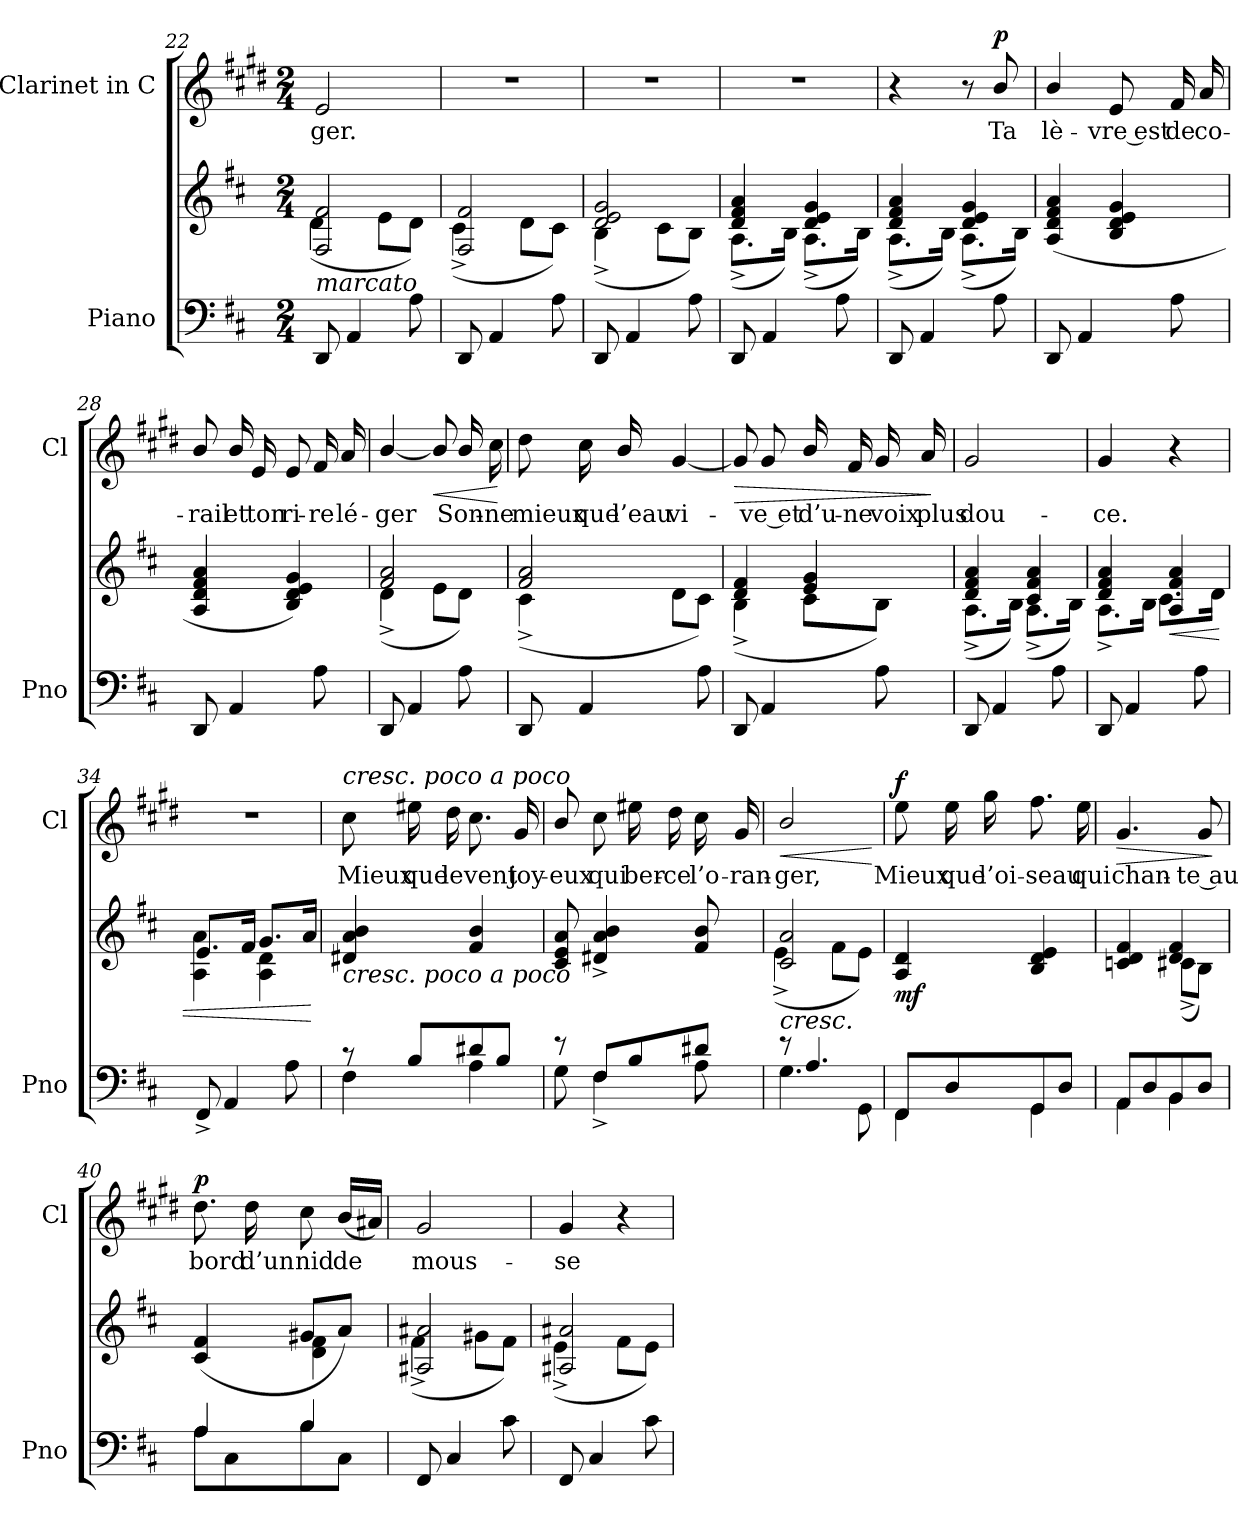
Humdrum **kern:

**kern	**kern	**dynam	**kern	**text	**dynam
*part2	*part2	*part2	*part1	*part1	*part1
*staff3	*staff2	*staff2/3	*staff1	*staff1	*staff1
*I"Piano	*	*	*I"Clarinet in C	*	*
*I'Pno	*	*	*I'Cl	*	*
*clefF4	*clefG2	*	*clefG2	*	*
*	*	*	*ITrd1c2	*	*
*k[f#c#]	*k[f#c#]	*	*k[f#c#]	*	*
*M2/4	*M2/4	*	*M2/4	*	*
=22	=22	=22	=22	=22	=22
*	*^	*	*	*	*
!	!LO:TX:b:i:t=marcato	!	!	!	!	!
!	!	!	!LO:DY:b=2	!	!LO:LY:b	!
!	!	!	!LO:DY:n=1:b	!	!	!
!	!	!	!LO:DY:n=2:a	!	!	!
8DD/	2F#/ 2f#/	(4d\	p mf p	2d/	-ger.	.
4AA/	.	.	.	.	.	.
.	.	8e\L	.	.	.	.
8A\	.	8d\J)	.	.	.	.
=23	=23	=23	=23	=23	=23	=23
8DD/	2F#/ 2f#/	(4c#^\	.	2r	.	.
4AA/	.	.	.	.	.	.
.	.	8d\L	.	.	.	.
8A\	.	8c#\J)	.	.	.	.
!!LO:LB:g=z
=24	=24	=24	=24	=24	=24	=24
8DD/	2d/ 2e/ 2g/	(4B^\	.	2r	.	.
4AA/	.	.	.	.	.	.
.	.	8c#\L	.	.	.	.
8A\	.	8B\J)	.	.	.	.
=25	=25	=25	=25	=25	=25	=25
8DD/	4d/ 4f#/ 4a/	(8.A^\L	.	2r	.	.
4AA/	.	.	.	.	.	.
.	.	16B\Jk)	.	.	.	.
.	4d/ 4e/ 4g/	(8.A^\L	.	.	.	.
8A\	.	.	.	.	.	.
.	.	16B\Jk)	.	.	.	.
=26	=26	=26	=26	=26	=26	=26
8DD/	4d/ 4f#/ 4a/	(8.A^\L	.	4r	.	.
4AA/	.	.	.	.	.	.
.	.	16B\Jk)	.	.	.	.
.	4d/ 4e/ 4g/	(8.A^\L	.	8r	.	.
!	!	!	!	!	!LO:LY:b	!LO:DY:a
8A\	.	.	.	8a/	Ta	p
.	.	16B\Jk)	.	.	.	.
=27	=27	=27	=27	=27	=27	=27
!	!	!	!	!	!LO:LY:b	!
*	*v	*v	*	*	*	*
8DD/	(4A/ 4d/ 4f#/ 4a/	.	4a/	lè-	.
4AA/	.	.	.	.	.
!	!	!	!	!LO:LY:b	!
.	4B/ 4d/ 4e/ 4g/	.	8d/	-vre est	.
!	!	!	!	!LO:LY:b	!
8A\	.	.	16e/	de	.
!	!	!	!	!LO:LY:b	!
.	.	.	16g/	co-	.
!!LO:LB:g=z
=28	=28	=28	=28	=28	=28
!	!	!	!	!LO:LY:b	!
8DD/	4A/ 4d/ 4f#/ 4a/	.	8a/	-rail	.
!	!	!	!	!LO:LY:b	!
4AA/	.	.	16a/	et	.
!	!	!	!	!LO:LY:b	!
.	.	.	16d/	ton	.
!	!	!	!	!LO:LY:b	!
.	4B/ 4d/ 4e/ 4g/)	.	8d/	ri-	.
!	!	!	!	!LO:LY:b	!
8A\	.	.	16e/	-re	.
!	!	!	!	!LO:LY:b	!
.	.	.	16g/	lé-	.
=29	=29	=29	=29	=29	=29
*	*^	*	*	*	*
!	!	!	!	!	!LO:LY:b	!
8DD/	2f#/ 2a/	(4d^\	.	[4a/	-ger	.
4AA/	.	.	.	.	.	.
!	!	!	!	!	!	!LO:HP:b
.	.	8e\L	.	8a/]	.	<
!	!	!	!	!	!LO:LY:b	!
8A\	.	8d\J)	.	16a/	Son-	.
!	!	!	!	!	!LO:LY:b	!
.	.	.	.	16b\	-ne	.
*	*v	*v	*	*	*	*
.	.	.	.	.	[
=30	=30	=30	=30	=30	=30
*	*^	*	*	*	*
!	!	!	!	!	!LO:LY:b	!
8DD/	2f#/ 2a/	(4c#^\	.	8cc#\	mieux	.
!	!	!	!	!	!LO:LY:b	!
4AA/	.	.	.	16b\	que	.
!	!	!	!	!	!LO:LY:b	!
.	.	.	.	16a/	l’eau	.
!	!	!	!	!	!LO:LY:b	!
.	.	8d\L	.	[4f#/	vi-	.
8A\	.	8c#\J)	.	.	.	.
=31	=31	=31	=31	=31	=31	=31
!	!	!	!	!	!	!LO:HP:b
8DD/	4d/ 4f#/	(4B^\	.	8f#/]	.	>
!	!	!	!	!	!LO:LY:b	!
4AA/	.	.	.	8f#/	-ve et	.
!	!	!	!	!	!LO:LY:b	!
.	4e/ 4g/	8c#\L	.	16a/	d’u-	.
!	!	!	!	!	!LO:LY:b	!
.	.	.	.	16e/	-ne	.
!	!	!	!	!	!LO:LY:b	!
8A\	.	8B\J)	.	16f#/	voix	.
!	!	!	!	!	!LO:LY:b	!
.	.	.	.	16g/	plus	.
*	*v	*v	*	*	*	*
.	.	.	.	.	]
!!LO:LB:g=z
=32	=32	=32	=32	=32	=32
*	*^	*	*	*	*
!	!	!	!	!	!LO:LY:b	!
8DD/	4d/ 4f#/ 4a/	(8.A^\L	.	2f#/	dou-	.
4AA/	.	.	.	.	.	.
.	.	16B\Jk)	.	.	.	.
.	4c#/ 4f#/ 4a/	(8.A^\L	.	.	.	.
8A\	.	.	.	.	.	.
.	.	16B\Jk)	.	.	.	.
=33	=33	=33	=33	=33	=33	=33
!	!	!	!	!	!LO:LY:b	!
8DD/	4d/ 4f#/ 4a/	8.A^\L	.	4f#/	-ce.	.
4AA/	.	.	.	.	.	.
.	.	16B\Jk	.	.	.	.
!	!	!	!LO:HP:b	!	!	!
.	4A/ 4f#/ 4a/	8.c#\L	<	4r	.	.
8A\	.	.	.	.	.	.
.	.	16d\Jk	.	.	.	.
=34	=34	=34	=34	=34	=34	=34
8FF#^/	8.e/L	4A\ 4a\	.	2r	.	.
4AA/	.	.	.	.	.	.
.	16f#/Jk	.	.	.	.	.
.	8.g/L	4A\ 4d\	.	.	.	.
8A\	.	.	.	.	.	.
.	16a/Jk	.	.	.	.	.
*	*v	*v	*	*	*	*
.	.	[	.	.	.
=35	=35	=35	=35	=35	=35
*^	*	*	*	*	*
!	!	!	!	!LO:TX:a:i:t=cresc. poco a poco	!	!
!	!	!LO:TX:b:i:t=cresc. poco a poco	!	!	!	!
!	!	!	!	!	!LO:LY:b	!
8r	4F#\	4d#X/ 4a/ 4b/	.	8b\	Mieux	.
!	!	!	!	!	!LO:LY:b	!
8B/L	.	.	.	16dd#X\	que	.
!	!	!	!	!	!LO:LY:b	!
.	.	.	.	16cc#\	le	.
!	!	!	!	!	!LO:LY:b	!
8d#X/	4A\	4f#/ 4b/	.	8.b\	vent	.
8B/J	.	.	.	.	.	.
!	!	!	!	!	!LO:LY:b	!
.	.	.	.	16f#/	joy-	.
!!LO:PB:g=z
=36	=36	=36	=36	=36	=36	=36
!	!	!	!	!	!LO:LY:b	!
8r	8G\	8c#/ 8e/ 8a/	.	8a/	-eux	.
!	!	!	!	!	!LO:LY:b	!
8F#/L	4F#^\	4d#X/^ 4a/^ 4b/^	.	8b\	qui	.
!	!	!	!	!	!LO:LY:b	!
8B/	.	.	.	16dd#X\	ber-	.
!	!	!	!	!	!LO:LY:b	!
.	.	.	.	16cc#\	-ce	.
!	!	!	!	!	!LO:LY:b	!
8d#X/J	8A\	8f#/ 8b/	.	16b\	l’o-	.
!	!	!	!	!	!LO:LY:b	!
.	.	.	.	16f#/	-ran-	.
=37	=37	=37	=37	=37	=37	=37
*	*	*^	*	*	*	*
!	!	!	!	!LO:HP:b	!	!LO:LY:b	!LO:HP:b
8r	4.G\	2c#/ 2a/	(4e^\	<	2a/	-ger,	<
4.A/	.	.	.	.	.	.	.
.	.	.	8f#\L	.	.	.	.
.	8GG\	.	8e\J)	.	.	.	.
*v	*v	*	*	*	*	*	*
*	*v	*v	*	*	*	*
.	.	.	.	.	[
=38	=38	=38	=38	=38	=38
*^	*	*	*	*	*
!	!	!	!LO:DY:b	!	!LO:LY:b	!LO:DY:a
8FF#/L	4FF#\	4A/ 4d/	mf	8dd\	Mieux	f
!	!	!	!	!	!LO:LY:b	!
8D/	.	.	.	16dd\	que	.
!	!	!	!	!	!LO:LY:b	!
.	.	.	.	16ff#\	l’oi-	.
!	!	!	!	!	!LO:LY:b	!
8GG/	4GG\	4B/ 4d/ 4e/	.	8.ee\	-seau	.
8D/J	.	.	.	.	.	.
!	!	!	!	!	!LO:LY:b	!
.	.	.	.	16dd\	qui	.
=39	=39	=39	=39	=39	=39	=39
*	*	*^	*	*	*	*
!	!	!	!	!	!	!LO:LY:b	!LO:HP:b
8AA/L	4AA\	4cn/ 4d/ 4f#/	4ryy	.	4.f#/	chan-	>
8D/	.	.	.	.	.	.	.
8BB/	4BB\	4d/ 4f#/	(8c#X^\L	.	.	.	.
!	!	!	!	!	!	!LO:LY:b	!
8D/J	.	.	8B\J)	.	8f#/	-te au	.
*v	*v	*	*	*	*	*	*
*	*v	*v	*	*	*	*
.	.	[	.	.	]
!!LO:LB:g=z
=40	=40	=40	=40	=40	=40
*^	*^	*	*	*	*
!	!	!	!	!	!	!LO:LY:b	!LO:DY:a
4A/	8A\L	(4c#/ 4f#/	4ryy	.	8.cc#\	bord	p
.	8C#\	.	.	.	.	.	.
!	!	!	!	!	!	!LO:LY:b	!
.	.	.	.	.	16cc#\	d’un	.
!	!	!	!	!	!	!LO:LY:b	!
4B/	8B\	8g#X/L	4d\ 4f#\	.	8b\	nid	.
!	!	!	!	!	!	!LO:LY:b	!
.	8C#\J	8a/J)	.	.	(16a/LL	de	.
.	.	.	.	.	16g#X/JJ)	.	.
*v	*v	*	*	*	*	*	*
=41	=41	=41	=41	=41	=41	=41
!	!	!	!	!	!LO:LY:b	!
8FF#/	2A#X/ 2a#X/	(4f#^\	.	2f#/	mous-	.
4C#/	.	.	.	.	.	.
.	.	8g#X\L	.	.	.	.
8c#\	.	8f#\J)	.	.	.	.
=42	=42	=42	=42	=42	=42	=42
!	!	!	!	!	!LO:LY:b	!
8FF#/	2A#X/ 2a#X/	(4e^\	.	4f#/	-se	.
4C#/	.	.	.	.	.	.
.	.	8f#\L	.	4r	.	.
8c#\	.	8e\J)	.	.	.	.
*	*v	*v	*	*	*	*
=	=	=	=	=	=
*-	*-	*-	*-	*-	*-
